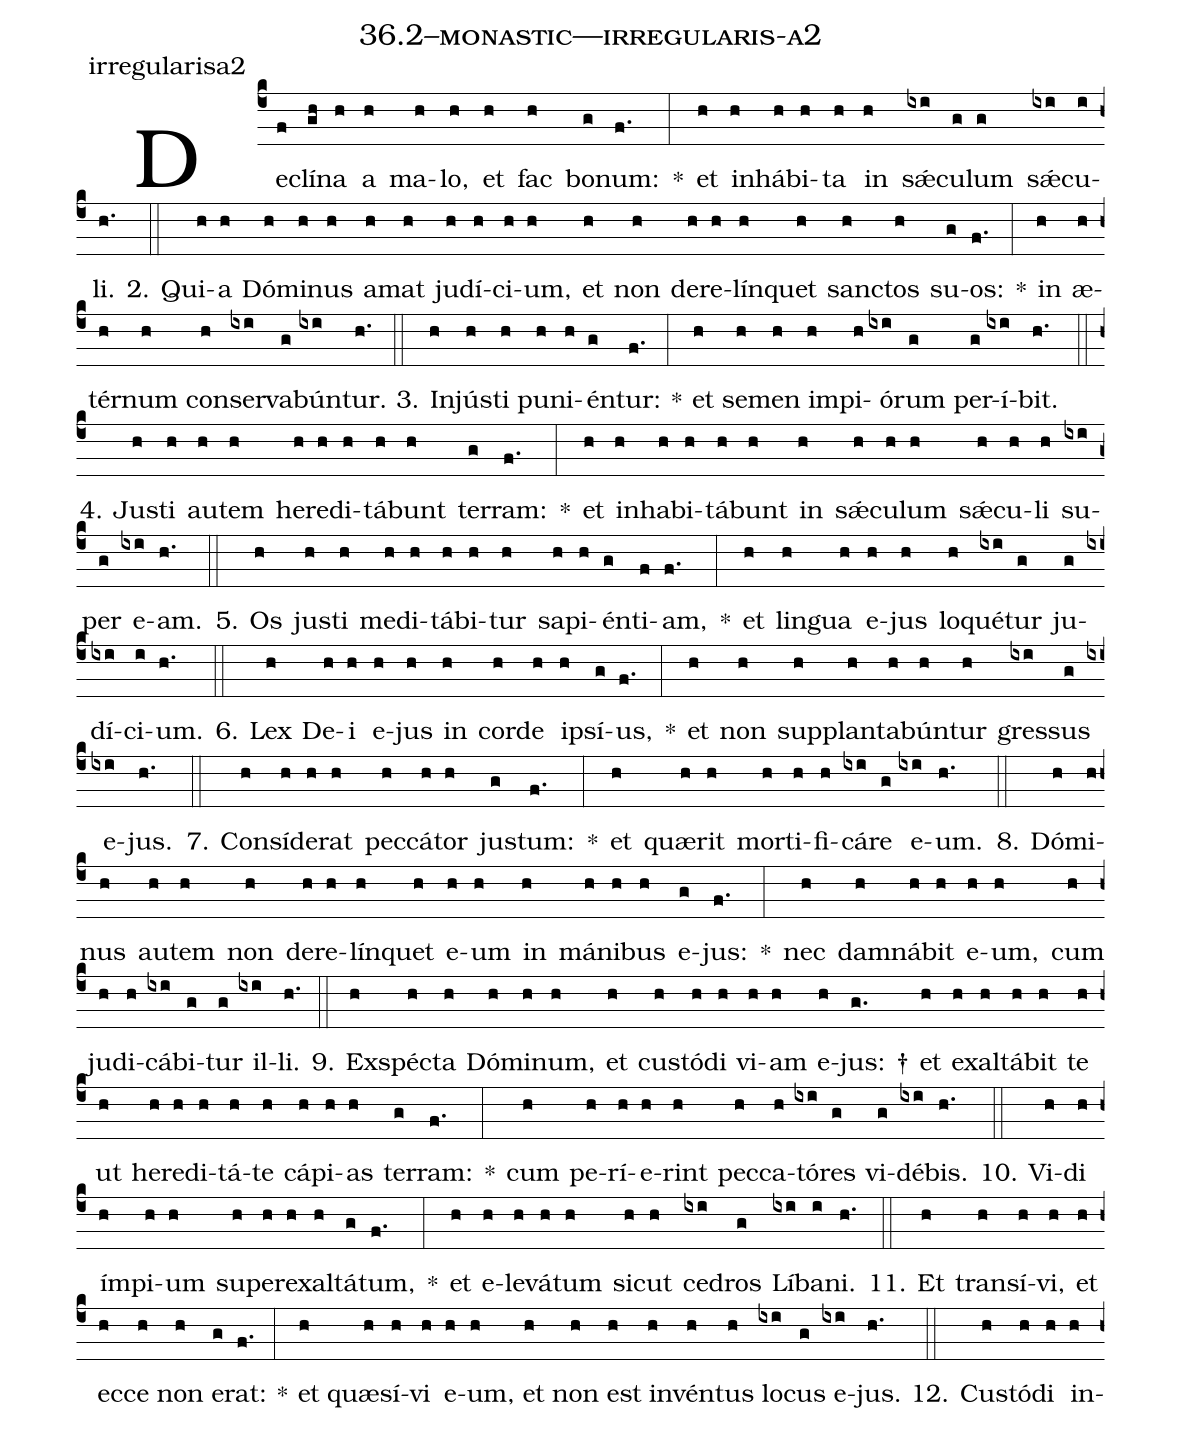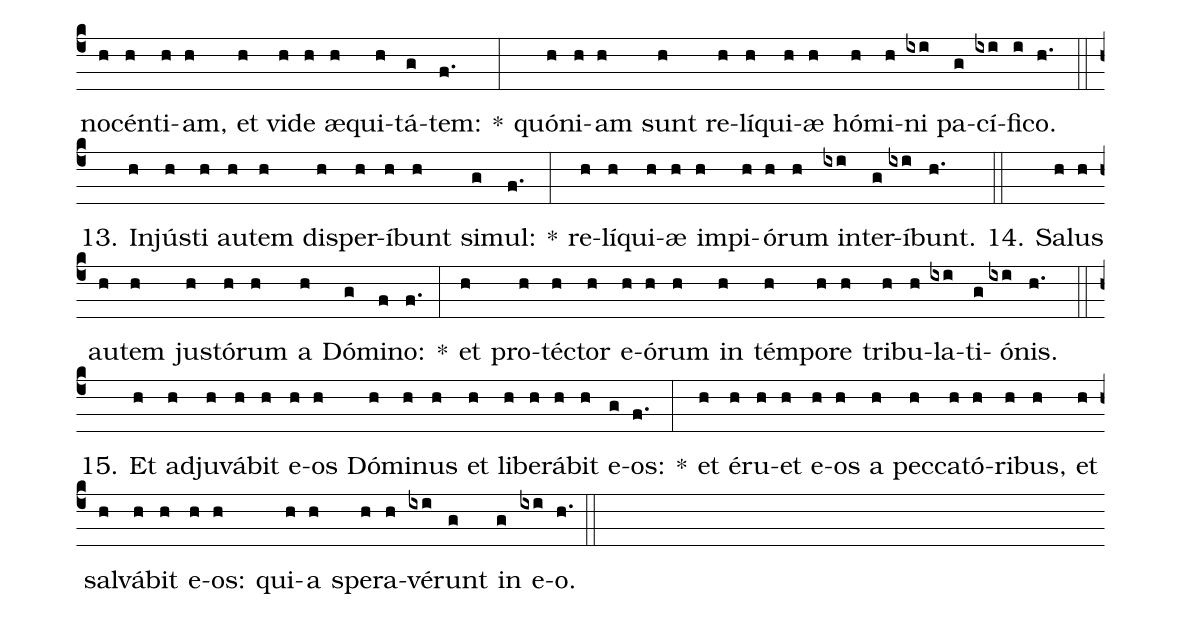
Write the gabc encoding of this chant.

name: 36.2--monastic---irregularis-a2;
annotation: irregularisa2;
%%
(c4)De(f)clí(gh)na(h) a(h) ma(h)lo,(h) et(h) fac(h) bo(g)num:(f.) *(:) et(h) in(h)há(h)bi(h)ta(h) in(h) sǽ(ixi)cu(g)lum(g) sǽ(ixi)cu(i)li.(h.) (::)
2. Qui(h)a(h) Dó(h)mi(h)nus(h) a(h)mat(h) ju(h)dí(h)ci(h)um,(h) et(h) non(h) de(h)re(h)lín(h)quet(h) sanc(h)tos(h) su(g)os:(f.) *(:) in(h) æ(h)tér(h)num(h) con(h)ser(ixi)va(g)bún(ixi)tur.(h.) (::)
3. In(h)jús(h)ti(h) pu(h)ni(h)én(g)tur:(f.) *(:) et(h) se(h)men(h) im(h)pi(h)ó(ixi)rum(g) per(g)í(ixi)bit.(h.) (::)
4. Jus(h)ti(h) au(h)tem(h) he(h)re(h)di(h)tá(h)bunt(h) ter(g)ram:(f.) *(:) et(h) in(h)ha(h)bi(h)tá(h)bunt(h) in(h) sǽ(h)cu(h)lum(h) sǽ(h)cu(h)li(h) su(ixi)per(g) e(ixi)am.(h.) (::)
5. Os(h) jus(h)ti(h) me(h)di(h)tá(h)bi(h)tur(h) sa(h)pi(h)én(g)ti(f)am,(f.) *(:) et(h) lin(h)gua(h) e(h)jus(h) lo(h)qué(ixi)tur(g) ju(g)dí(ixi)ci(i)um.(h.) (::)
6. Lex(h) De(h)i(h) e(h)jus(h) in(h) cor(h)de(h) ip(h)sí(g)us,(f.) *(:) et(h) non(h) sup(h)plan(h)ta(h)bún(h)tur(h) gres(ixi)sus(g) e(ixi)jus.(h.) (::)
7. Con(h)sí(h)de(h)rat(h) pec(h)cá(h)tor(h) jus(g)tum:(f.) *(:) et(h) quæ(h)rit(h) mor(h)ti(h)fi(h)cá(ixi)re(g) e(ixi)um.(h.) (::)
8. Dó(h)mi(h)nus(h) au(h)tem(h) non(h) de(h)re(h)lín(h)quet(h) e(h)um(h) in(h) má(h)ni(h)bus(h) e(g)jus:(f.) *(:) nec(h) dam(h)ná(h)bit(h) e(h)um,(h) cum(h) ju(h)di(h)cá(ixi)bi(g)tur(g) il(ixi)li.(h.) (::)
9. Ex(h)spéc(h)ta(h) Dó(h)mi(h)num,(h) et(h) cus(h)tó(h)di(h) vi(h)am(h) e(h)jus: †(g.) et(h) ex(h)al(h)tá(h)bit(h) te(h) ut(h) he(h)re(h)di(h)tá(h)te(h) cá(h)pi(h)as(h) ter(g)ram:(f.) *(:) cum(h) pe(h)rí(h)e(h)rint(h) pec(h)ca(h)tó(ixi)res(g) vi(g)dé(ixi)bis.(h.) (::)
10. Vi(h)di(h) ím(h)pi(h)um(h) su(h)per(h)ex(h)al(h)tá(g)tum,(f.) *(:) et(h) e(h)le(h)vá(h)tum(h) sic(h)ut(h) ce(ixi)dros(g) Lí(ixi)ba(i)ni.(h.) (::)
11. Et(h) trans(h)í(h)vi,(h) et(h) ec(h)ce(h) non(h) e(g)rat:(f.) *(:) et(h) quæ(h)sí(h)vi(h) e(h)um,(h) et(h) non(h) est(h) in(h)vén(h)tus(h) lo(ixi)cus(g) e(ixi)jus.(h.) (::)
12. Cus(h)tó(h)di(h) in(h)no(h)cén(h)ti(h)am,(h) et(h) vi(h)de(h) æ(h)qui(h)tá(g)tem:(f.) *(:) quón(h)i(h)am(h) sunt(h) re(h)lí(h)qui(h)æ(h) hó(h)mi(h)ni(ixi) pa(g)cí(ixi)fi(i)co.(h.) (::)
13. In(h)jús(h)ti(h) au(h)tem(h) dis(h)per(h)í(h)bunt(h) si(g)mul:(f.) *(:) re(h)lí(h)qui(h)æ(h) im(h)pi(h)ó(h)rum(h) in(ixi)ter(g)í(ixi)bunt.(h.) (::)
14. Sa(h)lus(h) au(h)tem(h) jus(h)tó(h)rum(h) a(h) Dó(g)mi(f)no:(f.) *(:) et(h) pro(h)téc(h)tor(h) e(h)ó(h)rum(h) in(h) tém(h)po(h)re(h) tri(h)bu(h)la(ixi)ti(g)ó(ixi)nis.(h.) (::)
15. Et(h) ad(h)ju(h)vá(h)bit(h) e(h)os(h) Dó(h)mi(h)nus(h) et(h) li(h)be(h)rá(h)bit(h) e(g)os:(f.) *(:) et(h) é(h)ru(h)et(h) e(h)os(h) a(h) pec(h)ca(h)tó(h)ri(h)bus,(h) et(h) sal(h)vá(h)bit(h) e(h)os:(h) qui(h)a(h) spe(h)ra(h)vé(ixi)runt(g) in(g) e(ixi)o.(h.) (::)
